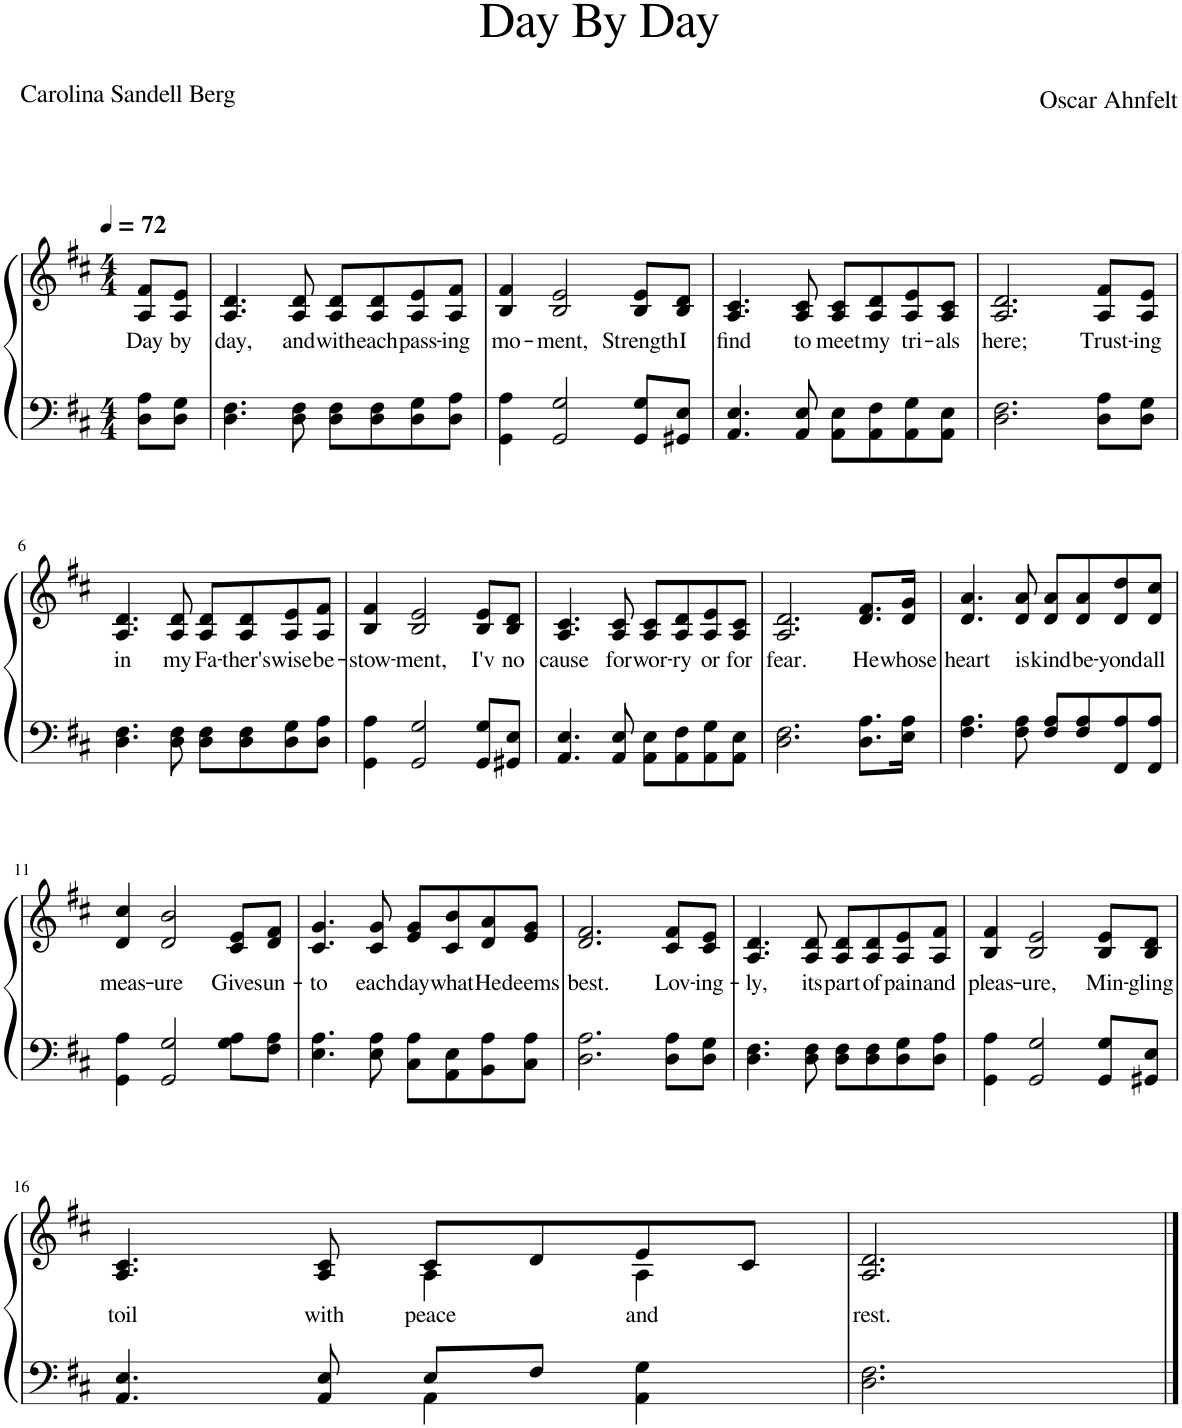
**kern	**kern	**text
*part1	*part1	*part1
*staff2	*staff1	*staff1
*I"Piano	*	*
*I'Pno.	*	*
*clefF4	*clefG2	*
*k[f#c#]	*k[f#c#]	*
*M4/4	*M4/4	*
*MM72	*MM72	*
=1	=1	=1
!	!	!LO:LY:b
8D\ 8A\L	8A/ 8f#/L	Day
!	!	!LO:LY:b
8D\ 8G\J	8A/ 8e/J	by
=2	=2	=2
!	!	!LO:LY:b
4.D\ 4.F#\	4.A/ 4.d/	day,
!	!	!LO:LY:b
8D\ 8F#\	8A/ 8d/	and
!	!	!LO:LY:b
8D\ 8F#\L	8A/ 8d/L	with
!	!	!LO:LY:b
8D\ 8F#\	8A/ 8d/	each
!	!	!LO:LY:b
8D\ 8G\	8A/ 8e/	pass-
!	!	!LO:LY:b
8D\ 8A\J	8A/ 8f#/J	-ing
=3	=3	=3
!	!	!LO:LY:b
4GG\ 4A\	4B/ 4f#/	mo-
!	!	!LO:LY:b
2GG/ 2G/	2B/ 2e/	-ment,
!	!	!LO:LY:b
8GG/ 8G/L	8B/ 8e/L	Strength
!	!	!LO:LY:b
8GG#X/ 8E/J	8B/ 8d/J	I
=4	=4	=4
!	!	!LO:LY:b
4.AA/ 4.E/	4.A/ 4.c#/	find
!	!	!LO:LY:b
8AA/ 8E/	8A/ 8c#/	to
!	!	!LO:LY:b
8AA\ 8E\L	8A/ 8c#/L	meet
!	!	!LO:LY:b
8AA\ 8F#\	8A/ 8d/	my
!	!	!LO:LY:b
8AA\ 8G\	8A/ 8e/	tri-
!	!	!LO:LY:b
8AA\ 8E\J	8A/ 8c#/J	-als
=5	=5	=5
!	!	!LO:LY:b
2.D\ 2.F#\	2.A/ 2.d/	here;
!	!	!LO:LY:b
8D\ 8A\L	8A/ 8f#/L	Trust-
!	!	!LO:LY:b
8D\ 8G\J	8A/ 8e/J	-ing
!!LO:LB:g=z
=6	=6	=6
!	!	!LO:LY:b
4.D\ 4.F#\	4.A/ 4.d/	in
!	!	!LO:LY:b
8D\ 8F#\	8A/ 8d/	my
!	!	!LO:LY:b
8D\ 8F#\L	8A/ 8d/L	Fa-
!	!	!LO:LY:b
8D\ 8F#\	8A/ 8d/	-ther's
!	!	!LO:LY:b
8D\ 8G\	8A/ 8e/	wise
!	!	!LO:LY:b
8D\ 8A\J	8A/ 8f#/J	be-
=7	=7	=7
!	!	!LO:LY:b
4GG\ 4A\	4B/ 4f#/	-stow-
!	!	!LO:LY:b
2GG/ 2G/	2B/ 2e/	-ment,
!	!	!LO:LY:b
8GG/ 8G/L	8B/ 8e/L	I'v
!	!	!LO:LY:b
8GG#X/ 8E/J	8B/ 8d/J	no
=8	=8	=8
!	!	!LO:LY:b
4.AA/ 4.E/	4.A/ 4.c#/	cause
!	!	!LO:LY:b
8AA/ 8E/	8A/ 8c#/	for
!	!	!LO:LY:b
8AA\ 8E\L	8A/ 8c#/L	wor-
!	!	!LO:LY:b
8AA\ 8F#\	8A/ 8d/	-ry
!	!	!LO:LY:b
8AA\ 8G\	8A/ 8e/	or
!	!	!LO:LY:b
8AA\ 8E\J	8A/ 8c#/J	for
=9	=9	=9
!	!	!LO:LY:b
2.D\ 2.F#\	2.A/ 2.d/	fear.
!	!	!LO:LY:b
8.D\ 8.A\L	8.d/ 8.f#/L	He
!	!	!LO:LY:b
16E\ 16A\Jk	16d/ 16g/Jk	whose
=10	=10	=10
!	!	!LO:LY:b
4.F#\ 4.A\	4.d/ 4.a/	heart
!	!	!LO:LY:b
8F#\ 8A\	8d/ 8a/	is
!	!	!LO:LY:b
8F#/ 8A/L	8d/ 8a/L	kind
!	!	!LO:LY:b
8F#/ 8A/	8d/ 8a/	be-
!	!	!LO:LY:b
8FF#/ 8A/	8d/ 8dd/	-yond
!	!	!LO:LY:b
8FF#/ 8A/J	8d/ 8cc#/J	all
!!LO:LB:g=z
=11	=11	=11
!	!	!LO:LY:b
4GG\ 4A\	4d/ 4cc#/	meas-
!	!	!LO:LY:b
2GG/ 2G/	2d/ 2b/	-ure
!	!	!LO:LY:b
8G\ 8A\L	8c#/ 8e/L	Gives
!	!	!LO:LY:b
8F#\ 8A\J	8d/ 8f#/J	un-
=12	=12	=12
!	!	!LO:LY:b
4.E\ 4.A\	4.c#/ 4.g/	-to
!	!	!LO:LY:b
8E\ 8A\	8c#/ 8g/	each
!	!	!LO:LY:b
8C#\ 8A\L	8e/ 8g/L	day
!	!	!LO:LY:b
8AA\ 8E\	8c#/ 8b/	what
!	!	!LO:LY:b
8BB\ 8A\	8d/ 8a/	He
!	!	!LO:LY:b
8C#\ 8A\J	8e/ 8g/J	deems
=13	=13	=13
!	!	!LO:LY:b
2.D\ 2.A\	2.d/ 2.f#/	best.
!	!	!LO:LY:b
8D\ 8A\L	8c#/ 8f#/L	Lov-
!	!	!LO:LY:b
8D\ 8G\J	8c#/ 8e/J	-ing-
=14	=14	=14
!	!	!LO:LY:b
4.D\ 4.F#\	4.A/ 4.d/	-ly,
!	!	!LO:LY:b
8D\ 8F#\	8A/ 8d/	its
!	!	!LO:LY:b
8D\ 8F#\L	8A/ 8d/L	part
!	!	!LO:LY:b
8D\ 8F#\	8A/ 8d/	of
!	!	!LO:LY:b
8D\ 8G\	8A/ 8e/	pain
!	!	!LO:LY:b
8D\ 8A\J	8A/ 8f#/J	and
=15	=15	=15
!	!	!LO:LY:b
4GG\ 4A\	4B/ 4f#/	pleas-
!	!	!LO:LY:b
2GG/ 2G/	2B/ 2e/	-ure,
!	!	!LO:LY:b
8GG/ 8G/L	8B/ 8e/L	Min-
!	!	!LO:LY:b
8GG#X/ 8E/J	8B/ 8d/J	-gling
!!LO:LB:g=z
=16	=16	=16
*^	*	*
!	!	!	!LO:LY:b
*	*	*^	*
4.AA/ 4.E/	2ryy	4.A/ 4.c#/	2ryy	toil
!	!	!	!	!LO:LY:b
8AA/ 8E/	.	8A/ 8c#/	.	with
!	!	!	!	!LO:LY:b
4AA\	8E/L	4A\	8c#/L	peace
.	8F#/J	.	8d/	.
!	!	!	!	!LO:LY:b
4AA\ 4G\	4ryy	4A\	8e/	and
.	.	.	8c#/J	.
*v	*v	*	*	*
=17	=17	=17	=17
!	!	!	!LO:LY:b
*	*v	*v	*
2.D\ 2.F#\	2.A/ 2.d/	rest.
==	==	==
*-	*-	*-
